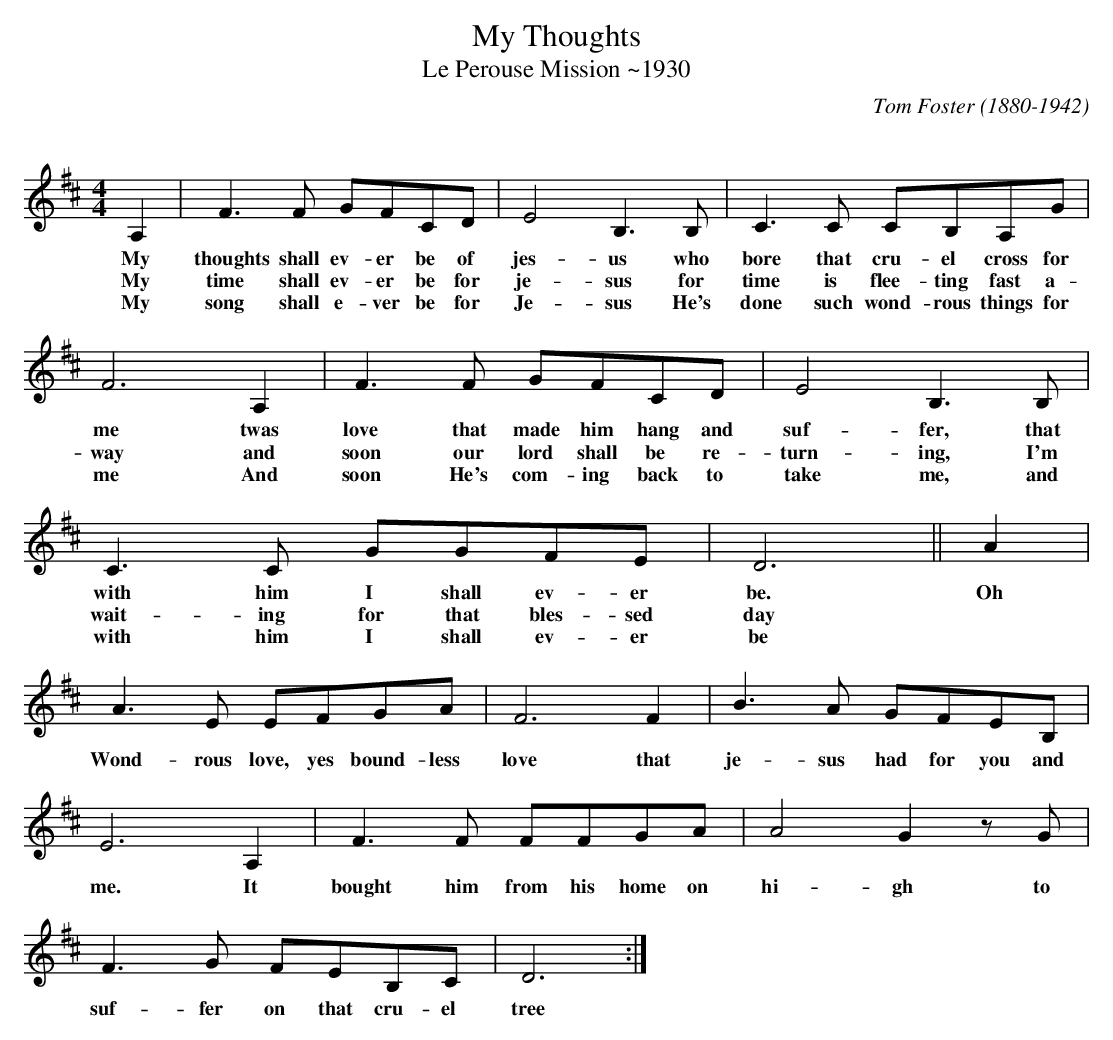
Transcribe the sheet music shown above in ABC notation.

X:1
T:My Thoughts
T:Le Perouse Mission ~1930
C:Tom Foster (1880-1942)
C:
L:1/8
M:4/4
K:Dmaj
[I: MIDI=program 58]A,2 | F3 F GFCD | E4 B,3 B, | C3 C CB,A,G |$
w:My thoughts shall ev-er be of jes-us who bore that cru-el cross for me
w:My time shall ev-er be for je-sus for time is flee-ting fast a-way
w:My song shall e-ver be for Je-sus He's done such wond-rous things for me
F6 A,2 | F3 F GFCD | E4 B,3 B, |$
w:me twas love that made him hang and suf-fer, that
w:way and soon our lord shall be re-turn-ing, I'm
w:me And soon He's com-ing back to take me, and
C3 C GGFE | D6 ||A2 | A3 E EFGA | F6 F2 | B3 A GFEB, |$
w:with him I shall ev-er be. Oh Wond-rous love, yes bound-less love that je-sus had for you and me
w:wait-ing for that bles-sed day
w:with him I shall ev-er be
E6 A,2 | F3 F FFGA | A4 G2 z G |$ F3 G FEB,C |D6 :|
w:me. It bought him from his home on hi-gh to suf-fer on that cru-el tree
